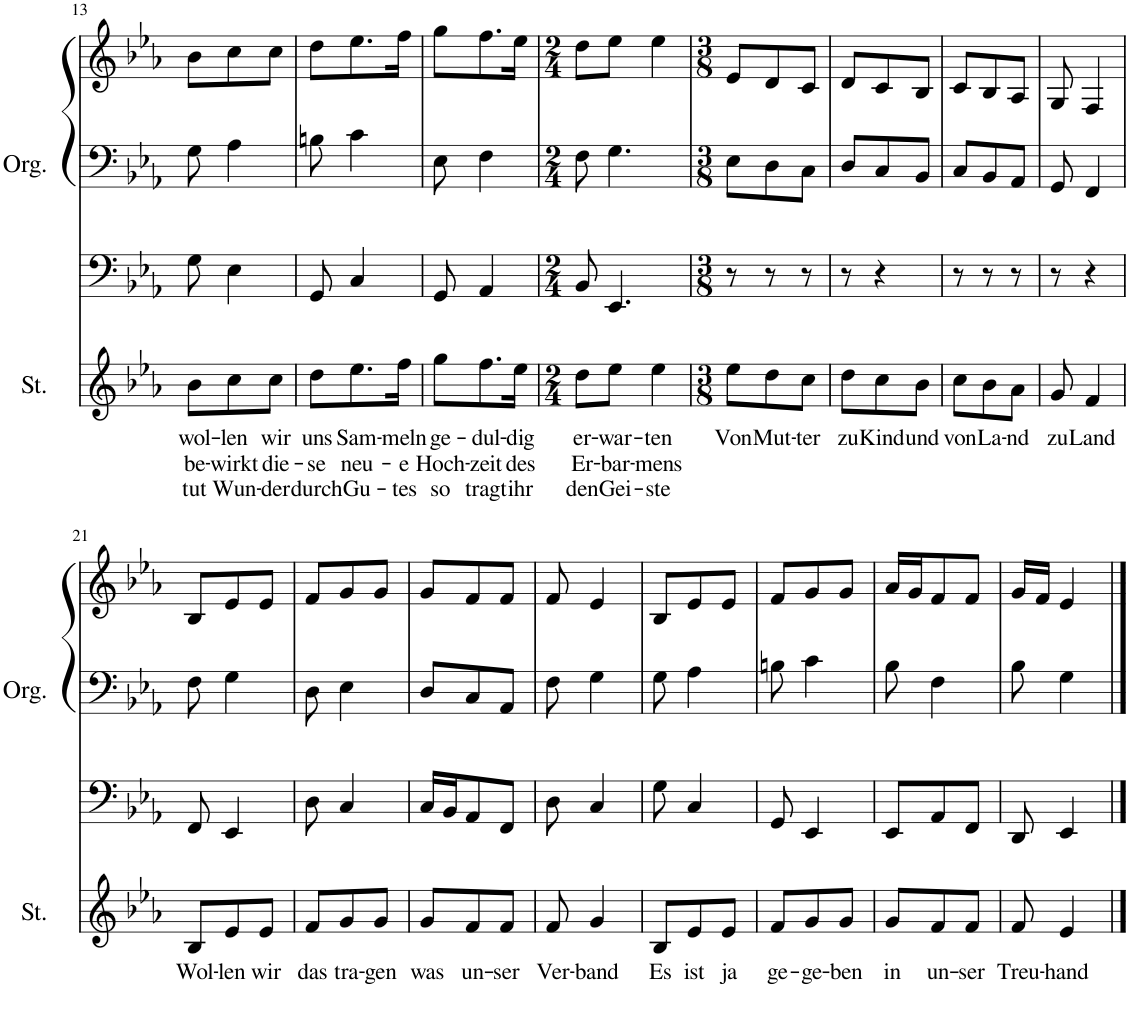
**kern	**text	**text	**text	**kern	**kern	**kern
*part2	*part2	*part2	*part2	*part1	*part1	*part1
*staff4	*staff4	*staff4	*staff4	*staff3	*staff2	*staff1
*I"Stimme	*	*	*	*I"Orgel	*	*
*I'St.	*	*	*	*I'Org.	*	*
!!LO:PB:g=z
*clefG2	*	*	*	*clefF4	*clefF4	*clefG2
*k[b-e-a-]	*	*	*	*k[b-e-a-]	*k[b-e-a-]	*k[b-e-a-]
*M3/8	*	*	*	*M3/8	*M3/8	*M3/8
=13	=13	=13	=13	=13	=13	=13
!	!LO:LY:b	!LO:LY:b	!LO:LY:b	!	!	!
8b-\L	wol-	be-	tut	8G\	8G\	8b-\L
!	!LO:LY:b	!LO:LY:b	!LO:LY:b	!	!	!
8cc\	-len	-wirkt	Wun-	4E-\	4A-\	8cc\
!	!LO:LY:b	!LO:LY:b	!LO:LY:b	!	!	!
8cc\J	wir	die-	-der	.	.	8cc\J
=14	=14	=14	=14	=14	=14	=14
!	!LO:LY:b	!LO:LY:b	!LO:LY:b	!	!	!
8dd\L	uns	-se	durch	8GG/	8Bn\	8dd\L
!	!LO:LY:b	!LO:LY:b	!LO:LY:b	!	!	!
8.ee-\	Sam-	neu-	Gu-	4C/	4c\	8.ee-\
!	!LO:LY:b	!LO:LY:b	!LO:LY:b	!	!	!
16ff\Jk	-meln	-e	-tes	.	.	16ff\Jk
=15	=15	=15	=15	=15	=15	=15
!	!LO:LY:b	!LO:LY:b	!LO:LY:b	!	!	!
8gg\L	ge-	Hoch-	so	8GG/	8E-\	8gg\L
!	!LO:LY:b	!LO:LY:b	!LO:LY:b	!	!	!
8.ff\	-dul-	-zeit	tragt	4AA-/	4F\	8.ff\
!	!LO:LY:b	!LO:LY:b	!LO:LY:b	!	!	!
16ee-\Jk	-dig	des	ihr	.	.	16ee-\Jk
=16	=16	=16	=16	=16	=16	=16
*M2/4	*	*	*	*M2/4	*M2/4	*M2/4
!	!LO:LY:b	!LO:LY:b	!LO:LY:b	!	!	!
8dd\L	er-	Er-	den	8BB-/	8F\	8dd\L
!	!LO:LY:b	!LO:LY:b	!LO:LY:b	!	!	!
8ee-\J	-war-	-bar-	Gei-	4.EE-/	4.G\	8ee-\J
!	!LO:LY:b	!LO:LY:b	!LO:LY:b	!	!	!
4ee-\	-ten	-mens	-ste	.	.	4ee-\
=17	=17	=17	=17	=17	=17	=17
*M3/8	*	*	*	*M3/8	*M3/8	*M3/8
!	!LO:LY:b	!	!	!	!	!
8ee-\L	Von	.	.	8r	8E-\L	8e-/L
!	!LO:LY:b	!	!	!	!	!
8dd\	Mut-	.	.	8r	8D\	8d/
!	!LO:LY:b	!	!	!	!	!
8cc\J	-ter	.	.	8r	8C\J	8c/J
=18	=18	=18	=18	=18	=18	=18
!	!LO:LY:b	!	!	!	!	!
8dd\L	zu	.	.	8r	8D/L	8d/L
!	!LO:LY:b	!	!	!	!	!
8cc\	Kind	.	.	4r	8C/	8c/
!	!LO:LY:b	!	!	!	!	!
8b-\J	und	.	.	.	8BB-/J	8B-/J
=19	=19	=19	=19	=19	=19	=19
!	!LO:LY:b	!	!	!	!	!
8cc\L	von	.	.	8r	8C/L	8c/L
!	!LO:LY:b	!	!	!	!	!
8b-\	La-	.	.	8r	8BB-/	8B-/
!	!LO:LY:b	!	!	!	!	!
8a-\J	-nd	.	.	8r	8AA-/J	8A-/J
=20	=20	=20	=20	=20	=20	=20
!	!LO:LY:b	!	!	!	!	!
8g/	zu	.	.	8r	8GG/	8G/
!	!LO:LY:b	!	!	!	!	!
4f/	Land	.	.	4r	4FF/	4F/
!!LO:LB:g=z
=21	=21	=21	=21	=21	=21	=21
!	!LO:LY:b	!	!	!	!	!
8B-/L	Wol-	.	.	8FF/	8F\	8B-/L
!	!LO:LY:b	!	!	!	!	!
8e-/	-len	.	.	4EE-/	4G\	8e-/
!	!LO:LY:b	!	!	!	!	!
8e-/J	wir	.	.	.	.	8e-/J
=22	=22	=22	=22	=22	=22	=22
!	!LO:LY:b	!	!	!	!	!
8f/L	das	.	.	8D\	8D\	8f/L
!	!LO:LY:b	!	!	!	!	!
8g/	tra-	.	.	4C/	4E-\	8g/
!	!LO:LY:b	!	!	!	!	!
8g/J	-gen	.	.	.	.	8g/J
=23	=23	=23	=23	=23	=23	=23
!	!LO:LY:b	!	!	!	!	!
8g/L	was	.	.	16C/LL	8D/L	8g/L
.	.	.	.	16BB-/J	.	.
!	!LO:LY:b	!	!	!	!	!
8f/	un-	.	.	8AA-/	8C/	8f/
!	!LO:LY:b	!	!	!	!	!
8f/J	-ser	.	.	8FF/J	8AA-/J	8f/J
=24	=24	=24	=24	=24	=24	=24
!	!LO:LY:b	!	!	!	!	!
8f/	Ver-	.	.	8D\	8F\	8f/
!	!LO:LY:b	!	!	!	!	!
4g/	-band	.	.	4C/	4G\	4e-/
=25	=25	=25	=25	=25	=25	=25
!	!LO:LY:b	!	!	!	!	!
8B-/L	Es	.	.	8G\	8G\	8B-/L
!	!LO:LY:b	!	!	!	!	!
8e-/	ist	.	.	4C/	4A-\	8e-/
!	!LO:LY:b	!	!	!	!	!
8e-/J	ja	.	.	.	.	8e-/J
=26	=26	=26	=26	=26	=26	=26
!	!LO:LY:b	!	!	!	!	!
8f/L	ge-	.	.	8GG/	8Bn\	8f/L
!	!LO:LY:b	!	!	!	!	!
8g/	-ge-	.	.	4EE-/	4c\	8g/
!	!LO:LY:b	!	!	!	!	!
8g/J	-ben	.	.	.	.	8g/J
=27	=27	=27	=27	=27	=27	=27
!	!LO:LY:b	!	!	!	!	!
8g/L	in	.	.	8EE-/L	8B-\	16a-/LL
.	.	.	.	.	.	16g/J
!	!LO:LY:b	!	!	!	!	!
8f/	un-	.	.	8AA-/	4F\	8f/
!	!LO:LY:b	!	!	!	!	!
8f/J	-ser	.	.	8FF/J	.	8f/J
=28	=28	=28	=28	=28	=28	=28
!	!LO:LY:b	!	!	!	!	!
8f/	Treu-	.	.	8DD/	8B-\	16g/LL
.	.	.	.	.	.	16f/JJ
!	!LO:LY:b	!	!	!	!	!
4e-/	-hand	.	.	4EE-/	4G\	4e-/
==	==	==	==	==	==	==
*-	*-	*-	*-	*-	*-	*-
